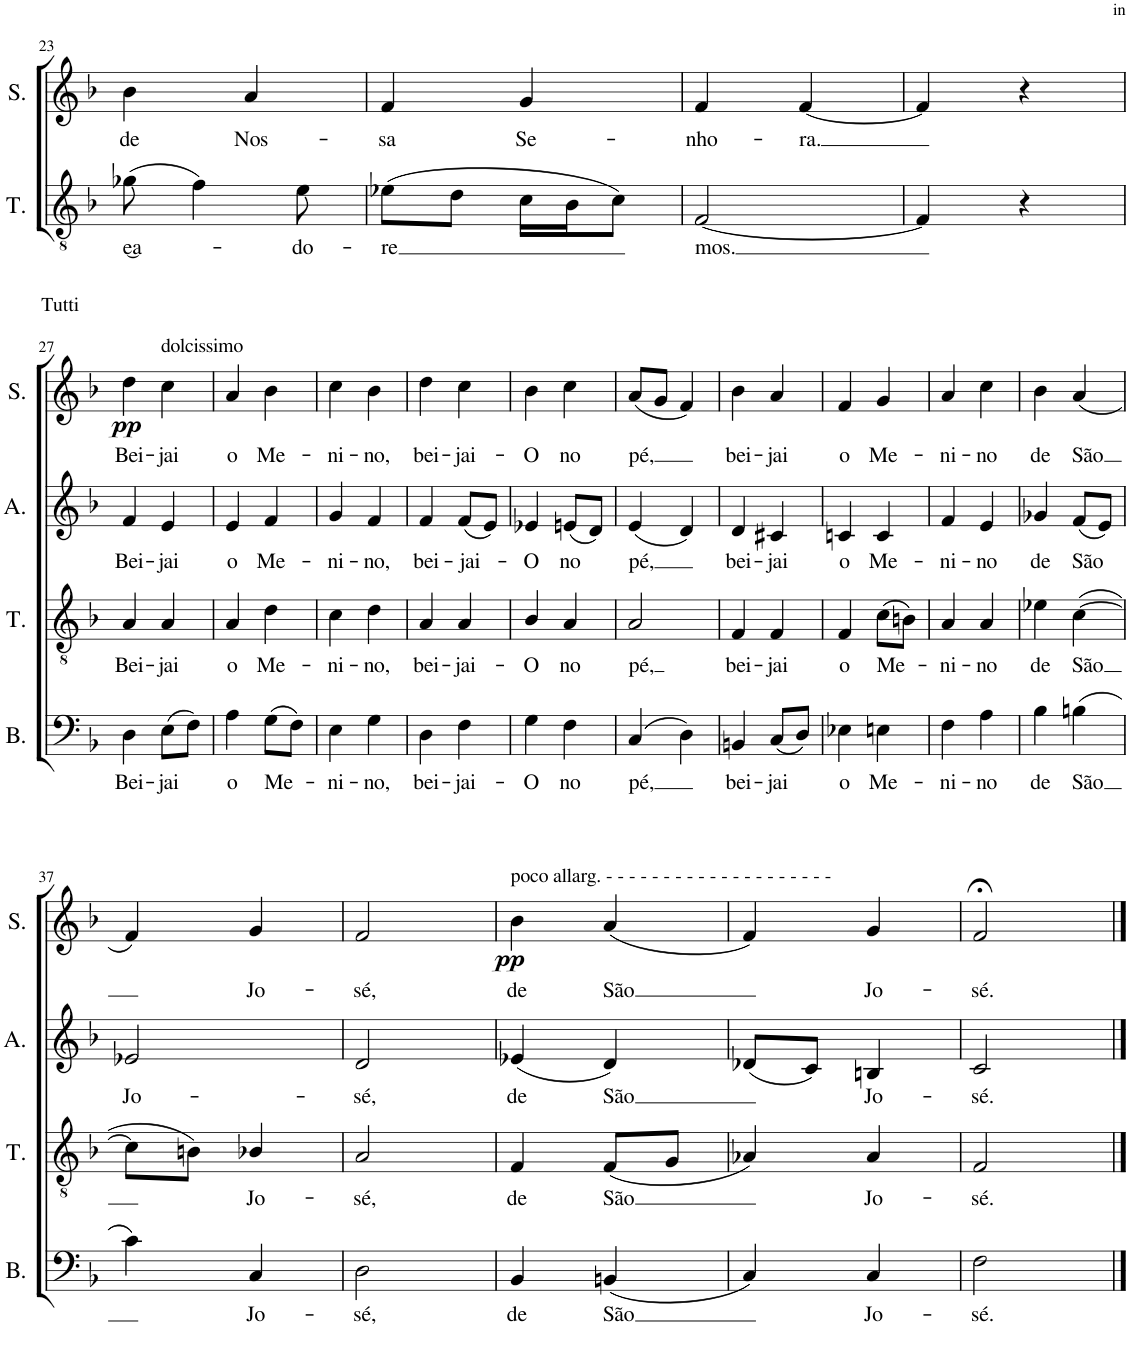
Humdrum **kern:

**kern	**text	**kern	**text	**kern	**text	**kern	**text	**dynam
*part4	*part4	*part3	*part3	*part2	*part2	*part1	*part1	*part1
*staff4	*staff4	*staff3	*staff3	*staff2	*staff2	*staff1	*staff1	*staff1
*I"B.	*	*I"T.	*	*I"A.	*	*I"S.	*	*
*I'B.	*	*I'T.	*	*I'A.	*	*I'S.	*	*
!!LO:PB:g=z
*clefF4	*	*clefGv2	*	*clefG2	*	*clefG2	*	*
*k[b-]	*	*k[b-]	*	*k[b-]	*	*k[b-]	*	*
*M2/4	*	*M2/4	*	*M2/4	*	*M2/4	*	*
=23	=23	=23	=23	=23	=23	=23	=23	=23
!	!	!	!LO:LY:b	!	!	!	!LO:LY:b	!
2r	.	(8g-X\	e͜a-	2r	.	4b-\	de	.
.	.	4f\)	.	.	.	.	.	.
!	!	!	!	!	!	!	!LO:LY:b	!
.	.	.	.	.	.	4a/	Nos-	.
!	!	!	!LO:LY:b	!	!	!	!	!
.	.	8e\	-do-	.	.	.	.	.
=24	=24	=24	=24	=24	=24	=24	=24	=24
!	!	!	!LO:LY:b	!	!	!	!LO:LY:b	!
2r	.	(8e-X\L	-re	2r	.	4f/	-sa	.
.	.	8d\J	.	.	.	.	.	.
!	!	!	!	!	!	!	!LO:LY:b	!
.	.	16c\LL	.	.	.	4g/	Se-	.
.	.	16B-\J	.	.	.	.	.	.
.	.	8c\J)	.	.	.	.	.	.
=25	=25	=25	=25	=25	=25	=25	=25	=25
!	!	!	!LO:LY:b	!	!	!	!LO:LY:b	!
2r	.	[2F/	mos.	2r	.	4f/	-nho-	.
!	!	!	!	!	!	!	!LO:LY:b	!
.	.	.	.	.	.	[4f/	-ra.	.
=26	=26	=26	=26	=26	=26	=26	=26	=26
2r	.	4F/]	.	2r	.	4f/]	.	.
.	.	4r	.	.	.	4r	.	.
!!LO:LB:g=z
=27	=27	=27	=27	=27	=27	=27	=27	=27
!	!	!	!	!	!	!LO:TX:a:t=Tutti	!	!
!	!LO:LY:b	!	!LO:LY:b	!	!LO:LY:b	!	!LO:LY:b	!LO:DY:b
4D\	Bei-	4A/	Bei-	4f/	Bei-	4dd\	Bei-	pp
!	!	!	!	!	!	!LO:TX:a:t=dolcissimo	!	!
!	!LO:LY:b	!	!LO:LY:b	!	!LO:LY:b	!	!LO:LY:b	!
(8E\L	-jai	4A/	-jai	4e/	-jai	4cc\	-jai	.
8F\J)	.	.	.	.	.	.	.	.
=28	=28	=28	=28	=28	=28	=28	=28	=28
!	!LO:LY:b	!	!LO:LY:b	!	!LO:LY:b	!	!LO:LY:b	!
4A\	o	4A/	o	4e/	o	4a/	o	.
!	!LO:LY:b	!	!LO:LY:b	!	!LO:LY:b	!	!LO:LY:b	!
(8G\L	Me-	4d\	Me-	4f/	Me-	4b-\	Me-	.
8F\J)	.	.	.	.	.	.	.	.
=29	=29	=29	=29	=29	=29	=29	=29	=29
!	!LO:LY:b	!	!LO:LY:b	!	!LO:LY:b	!	!LO:LY:b	!
4E\	-ni-	4c\	-ni-	4g/	-ni-	4cc\	-ni-	.
!	!LO:LY:b	!	!LO:LY:b	!	!LO:LY:b	!	!LO:LY:b	!
4G\	-no,	4d\	-no,	4f/	-no,	4b-\	-no,	.
=30	=30	=30	=30	=30	=30	=30	=30	=30
!	!LO:LY:b	!	!LO:LY:b	!	!LO:LY:b	!	!LO:LY:b	!
4D\	bei-	4A/	bei-	4f/	bei-	4dd\	bei-	.
!	!LO:LY:b	!	!LO:LY:b	!	!LO:LY:b	!	!LO:LY:b	!
4F\	-jai-	4A/	-jai-	(8f/L	-jai-	4cc\	-jai-	.
.	.	.	.	8e/J)	.	.	.	.
=31	=31	=31	=31	=31	=31	=31	=31	=31
!	!LO:LY:b	!	!LO:LY:b	!	!LO:LY:b	!	!LO:LY:b	!
4G\	-O	4B-/	-O	4e-X/	-O	4b-\	-O	.
!	!LO:LY:b	!	!LO:LY:b	!	!LO:LY:b	!	!LO:LY:b	!
4F\	no	4A/	no	(8en/L	no	4cc\	no	.
.	.	.	.	8d/J)	.	.	.	.
=32	=32	=32	=32	=32	=32	=32	=32	=32
!	!LO:LY:b	!	!LO:LY:b	!	!LO:LY:b	!	!LO:LY:b	!
(4C/	pé,	2A/	pé,	(4e/	pé,	(8a/L	pé,	.
.	.	.	.	.	.	8g/J	.	.
4D\)	.	.	.	4d/)	.	4f/)	.	.
=33	=33	=33	=33	=33	=33	=33	=33	=33
!	!LO:LY:b	!	!LO:LY:b	!	!LO:LY:b	!	!LO:LY:b	!
4BBn/	bei-	4F/	bei-	4d/	bei-	4b-\	bei-	.
!	!LO:LY:b	!	!LO:LY:b	!	!LO:LY:b	!	!LO:LY:b	!
(8C/L	-jai	4F/	-jai	4c#X/	-jai	4a/	-jai	.
8D/J)	.	.	.	.	.	.	.	.
=34	=34	=34	=34	=34	=34	=34	=34	=34
!	!LO:LY:b	!	!LO:LY:b	!	!LO:LY:b	!	!LO:LY:b	!
4E-X\	o	4F/	o	4cn/	o	4f/	o	.
!	!LO:LY:b	!	!LO:LY:b	!	!LO:LY:b	!	!LO:LY:b	!
4En\	Me-	(8c\L	Me-	4c/	Me-	4g/	Me-	.
.	.	8Bn\J)	.	.	.	.	.	.
=35	=35	=35	=35	=35	=35	=35	=35	=35
!	!LO:LY:b	!	!LO:LY:b	!	!LO:LY:b	!	!LO:LY:b	!
4F\	-ni-	4A/	-ni-	4f/	-ni-	4a/	-ni-	.
!	!LO:LY:b	!	!LO:LY:b	!	!LO:LY:b	!	!LO:LY:b	!
4A\	-no	4A/	-no	4e/	-no	4cc\	-no	.
=36	=36	=36	=36	=36	=36	=36	=36	=36
!	!LO:LY:b	!	!LO:LY:b	!	!LO:LY:b	!	!LO:LY:b	!
4B-\	de	4e-X\	de	4g-X/	de	4b-\	de	.
!	!LO:LY:b	!	!LO:LY:b	!	!LO:LY:b	!	!LO:LY:b	!
(4Bn\	São	([4c\	São	(8f/L	São	(4a/	São	.
.	.	.	.	8e/J)	.	.	.	.
!!LO:LB:g=z
=37	=37	=37	=37	=37	=37	=37	=37	=37
!	!	!	!	!	!LO:LY:b	!	!	!
4c\)	.	8c\L]	.	2e-X/	Jo-	4f/)	.	.
.	.	8Bn\J)	.	.	.	.	.	.
!	!LO:LY:b	!	!LO:LY:b	!	!	!	!LO:LY:b	!
4C/	Jo-	4B-X/	Jo-	.	.	4g/	Jo-	.
=38	=38	=38	=38	=38	=38	=38	=38	=38
!	!LO:LY:b	!	!LO:LY:b	!	!LO:LY:b	!	!LO:LY:b	!
2D\	-sé,	2A/	-sé,	2d/	-sé,	2f/	-sé,	.
=39	=39	=39	=39	=39	=39	=39	=39	=39
!	!	!	!	!	!	!LO:TX:a:t=poco allarg. - - - - - - - - - - - - - - - - - - - -	!	!
!	!LO:LY:b	!	!LO:LY:b	!	!LO:LY:b	!	!LO:LY:b	!LO:DY:b
4BB-/	de	4F/	de	(4e-X/	de	4b-\	de	pp
!	!LO:LY:b	!	!LO:LY:b	!	!LO:LY:b	!	!LO:LY:b	!
(4BBn/	São	(8F/L	São	4d/)	São	(4a/	São	.
.	.	8G/J	.	.	.	.	.	.
=40	=40	=40	=40	=40	=40	=40	=40	=40
4C/)	.	4A-X/)	.	(8d-X/L	.	4f/)	.	.
.	.	.	.	8c/J)	.	.	.	.
!	!LO:LY:b	!	!LO:LY:b	!	!LO:LY:b	!	!LO:LY:b	!
4C/	Jo-	4A-/	Jo-	4Bn/	Jo-	4g/	Jo-	.
=41	=41	=41	=41	=41	=41	=41	=41	=41
!	!LO:LY:b	!	!LO:LY:b	!	!LO:LY:b	!	!LO:LY:b	!
2F\	-sé.	2F/	-sé.	2c/	-sé.	2f;</	-sé.	.
==	==	==	==	==	==	==	==	==
*-	*-	*-	*-	*-	*-	*-	*-	*-
